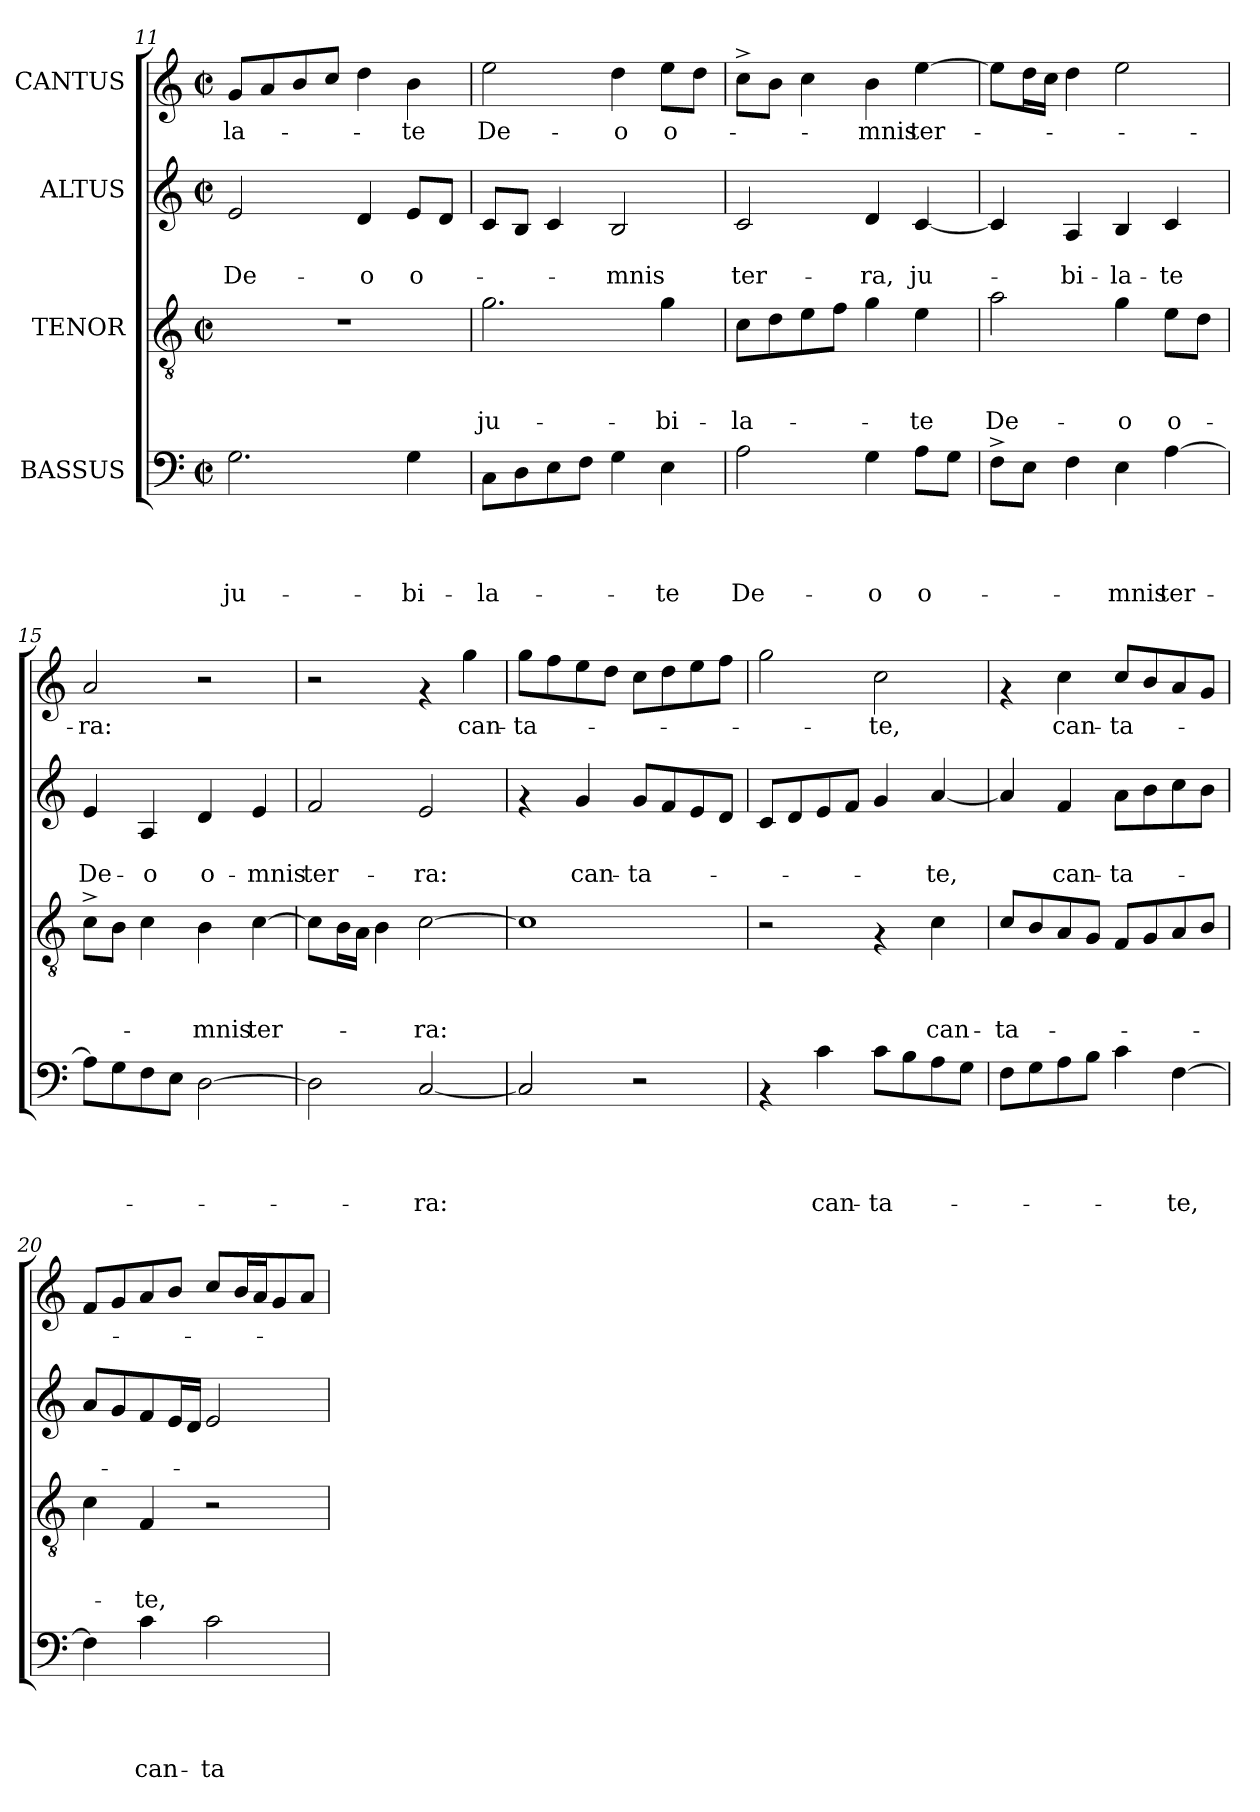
**kern	**text	**text	**text	**text	**kern	**text	**text	**text	**kern	**text	**text	**kern	**text
*part4	*part4	*part4	*part4	*part4	*part3	*part3	*part3	*part3	*part2	*part2	*part2	*part1	*part1
*staff4	*staff4	*staff4	*staff4	*staff4	*staff3	*staff3	*staff3	*staff3	*staff2	*staff2	*staff2	*staff1	*staff1
*I"BASSUS	*	*	*	*	*I"TENOR	*	*	*	*I"ALTUS	*	*	*I"CANTUS	*
*clefF4	*	*	*	*	*clefGv2	*	*	*	*clefG2	*	*	*clefG2	*
*k[]	*	*	*	*	*k[]	*	*	*	*k[]	*	*	*k[]	*
*C:	*	*	*	*	*C:	*	*	*	*C:	*	*	*C:	*
*M2/2	*	*	*	*	*M2/2	*	*	*	*M2/2	*	*	*M2/2	*
*met(c|)	*	*	*	*	*met(c|)	*	*	*	*met(c|)	*	*	*met(c|)	*
=11	=11	=11	=11	=11	=11	=11	=11	=11	=11	=11	=11	=11	=11
!	!	!	!	!LO:LY:b	!	!	!	!	!	!	!LO:LY:b	!	!LO:LY:b
2.G\	.	.	.	ju-	1r	.	.	.	2e/	.	De-	8g/L	-la-
.	.	.	.	.	.	.	.	.	.	.	.	8a/	.
.	.	.	.	.	.	.	.	.	.	.	.	8b/	.
.	.	.	.	.	.	.	.	.	.	.	.	8cc/J	.
!	!	!	!	!	!	!	!	!	!	!	!LO:LY:b	!	!
.	.	.	.	.	.	.	.	.	4d/	.	-o	4dd\	.
!	!	!	!	!LO:LY:b	!	!	!	!	!	!	!LO:LY:b	!	!LO:LY:b
4G\	.	.	.	-bi-	.	.	.	.	8e/L	.	o-	4b\	-te
.	.	.	.	.	.	.	.	.	8d/J	.	.	.	.
!!LO:PB:g=z
=12	=12	=12	=12	=12	=12	=12	=12	=12	=12	=12	=12	=12	=12
!	!	!	!	!LO:LY:b	!	!	!	!LO:LY:b	!	!	!	!	!LO:LY:b
8C\L	.	.	.	-la-	2.g\	.	.	ju-	8c/L	.	.	2ee\	De-
8D\	.	.	.	.	.	.	.	.	8B/J	.	.	.	.
8E\	.	.	.	.	.	.	.	.	4c/	.	.	.	.
8F\J	.	.	.	.	.	.	.	.	.	.	.	.	.
!	!	!	!	!	!	!	!	!	!	!	!LO:LY:b	!	!LO:LY:b
4G\	.	.	.	.	.	.	.	.	2B/	.	-mnis	4dd\	-o
!	!	!	!	!LO:LY:b	!	!	!	!LO:LY:b	!	!	!	!	!LO:LY:b
4E\	.	.	.	-te	4g\	.	.	-bi-	.	.	.	8ee\L	o-
.	.	.	.	.	.	.	.	.	.	.	.	8dd\J	.
=13	=13	=13	=13	=13	=13	=13	=13	=13	=13	=13	=13	=13	=13
!	!	!	!	!LO:LY:b	!	!	!	!LO:LY:b	!	!	!LO:LY:b	!	!
2A\	.	.	.	De-	8c\L	.	.	-la-	2c/	.	ter-	8cc^>\L	.
.	.	.	.	.	8d\	.	.	.	.	.	.	8b\J	.
.	.	.	.	.	8e\	.	.	.	.	.	.	4cc\	.
.	.	.	.	.	8f\J	.	.	.	.	.	.	.	.
!	!	!	!	!LO:LY:b	!	!	!	!	!	!	!LO:LY:b	!	!LO:LY:b
4G\	.	.	.	-o	4g\	.	.	.	4d/	.	-ra,	4b\	-mnis
!	!	!	!	!LO:LY:b	!	!	!	!LO:LY:b	!	!	!LO:LY:b	!	!LO:LY:b
8A\L	.	.	.	o-	4e\	.	.	-te	[<4c/	.	ju-	[>4ee\	ter-
8G\J	.	.	.	.	.	.	.	.	.	.	.	.	.
=14	=14	=14	=14	=14	=14	=14	=14	=14	=14	=14	=14	=14	=14
!	!	!	!	!	!	!	!	!LO:LY:b	!	!	!	!	!
8F^>\L	.	.	.	.	2a\	.	.	De-	4c/]	.	.	8ee\L]	.
8E\J	.	.	.	.	.	.	.	.	.	.	.	16dd\L	.
.	.	.	.	.	.	.	.	.	.	.	.	16cc\JJ	.
!	!	!	!	!	!	!	!	!	!	!	!LO:LY:b	!	!
4F\	.	.	.	.	.	.	.	.	4A/	.	-bi-	4dd\	.
!	!	!	!	!LO:LY:b	!	!	!	!LO:LY:b	!	!	!LO:LY:b	!	!
4E\	.	.	.	-mnis	4g\	.	.	-o	4B/	.	-la-	2ee\	.
!	!	!	!	!LO:LY:b	!	!	!	!LO:LY:b	!	!	!LO:LY:b	!	!
[>4A\	.	.	.	ter-	8e\L	.	.	o-	4c/	.	-te	.	.
.	.	.	.	.	8d\J	.	.	.	.	.	.	.	.
=15	=15	=15	=15	=15	=15	=15	=15	=15	=15	=15	=15	=15	=15
!	!	!	!	!	!	!	!	!	!	!	!LO:LY:b	!	!LO:LY:b
8A\L]	.	.	.	.	8c^>\L	.	.	.	4e/	.	De-	2a/	-ra:
8G\	.	.	.	.	8B\J	.	.	.	.	.	.	.	.
!	!	!	!	!	!	!	!	!	!	!	!LO:LY:b	!	!
8F\	.	.	.	.	4c\	.	.	.	4A/	.	-o	.	.
8E\J	.	.	.	.	.	.	.	.	.	.	.	.	.
!	!	!	!	!	!	!	!	!LO:LY:b	!	!	!LO:LY:b	!	!
[>2D\	.	.	.	.	4B\	.	.	-mnis	4d/	.	o-	2r	.
!	!	!	!	!	!	!	!	!LO:LY:b	!	!	!LO:LY:b	!	!
.	.	.	.	.	[>4c\	.	.	ter-	4e/	.	-mnis	.	.
=16	=16	=16	=16	=16	=16	=16	=16	=16	=16	=16	=16	=16	=16
!	!	!	!	!	!	!	!	!	!	!	!LO:LY:b	!	!
2D\]	.	.	.	.	8c\L]	.	.	.	2f/	.	ter-	2r	.
.	.	.	.	.	16B\L	.	.	.	.	.	.	.	.
.	.	.	.	.	16A\JJ	.	.	.	.	.	.	.	.
.	.	.	.	.	4B\	.	.	.	.	.	.	.	.
!	!	!	!	!LO:LY:b	!	!	!	!LO:LY:b	!	!	!LO:LY:b	!	!
[<2C/	.	.	.	-ra:	[<2c\	.	.	-ra:	2e/	.	-ra:	4rf	.
!	!	!	!	!	!	!	!	!	!	!	!	!	!LO:LY:b
.	.	.	.	.	.	.	.	.	.	.	.	4gg\	can-
!!LO:LB:g=z
=17	=17	=17	=17	=17	=17	=17	=17	=17	=17	=17	=17	=17	=17
!	!	!	!	!	!	!	!	!	!	!	!	!	!LO:LY:b
2C/]	.	.	.	.	1c]	.	.	.	4rf	.	.	8gg\L	-ta-
.	.	.	.	.	.	.	.	.	.	.	.	8ff\	.
!	!	!	!	!	!	!	!	!	!	!	!LO:LY:b	!	!
.	.	.	.	.	.	.	.	.	4g/	.	can-	8ee\	.
.	.	.	.	.	.	.	.	.	.	.	.	8dd\J	.
!	!	!	!	!	!	!	!	!	!	!	!LO:LY:b	!	!
2r	.	.	.	.	.	.	.	.	8g/L	.	-ta-	8cc\L	.
.	.	.	.	.	.	.	.	.	8f/	.	.	8dd\	.
.	.	.	.	.	.	.	.	.	8e/	.	.	8ee\	.
.	.	.	.	.	.	.	.	.	8d/J	.	.	8ff\J	.
=18	=18	=18	=18	=18	=18	=18	=18	=18	=18	=18	=18	=18	=18
4rAA	.	.	.	.	2r	.	.	.	8c/L	.	.	2gg\	.
.	.	.	.	.	.	.	.	.	8d/	.	.	.	.
!	!	!	!	!LO:LY:b	!	!	!	!	!	!	!	!	!
4c\	.	.	.	can-	.	.	.	.	8e/	.	.	.	.
.	.	.	.	.	.	.	.	.	8f/J	.	.	.	.
!	!	!	!	!LO:LY:b	!	!	!	!	!	!	!	!	!LO:LY:b
8c\L	.	.	.	-ta-	4rF	.	.	.	4g/	.	.	2cc\	-te,
8B\	.	.	.	.	.	.	.	.	.	.	.	.	.
!	!	!	!	!	!	!	!	!LO:LY:b	!	!	!LO:LY:b	!	!
8A\	.	.	.	.	4c\	.	.	can-	[<4a/	.	-te,	.	.
8G\J	.	.	.	.	.	.	.	.	.	.	.	.	.
=19	=19	=19	=19	=19	=19	=19	=19	=19	=19	=19	=19	=19	=19
!	!	!	!	!	!	!	!	!LO:LY:b	!	!	!	!	!
8F\L	.	.	.	.	8c/L	.	.	-ta-	4a/]	.	.	4rf	.
8G\	.	.	.	.	8B/	.	.	.	.	.	.	.	.
!	!	!	!	!	!	!	!	!	!	!	!LO:LY:b	!	!LO:LY:b
8A\	.	.	.	.	8A/	.	.	.	4f/	.	can-	4cc\	can-
8B\J	.	.	.	.	8G/J	.	.	.	.	.	.	.	.
!	!	!	!	!	!	!	!	!	!	!	!LO:LY:b	!	!LO:LY:b
4c\	.	.	.	.	8F/L	.	.	.	8a\L	.	-ta-	8cc/L	-ta-
.	.	.	.	.	8G/	.	.	.	8b\	.	.	8b/	.
!	!	!	!	!LO:LY:b	!	!	!	!	!	!	!	!	!
[>4F\	.	.	.	-te,	8A/	.	.	.	8cc\	.	.	8a/	.
.	.	.	.	.	8B/J	.	.	.	8b\J	.	.	8g/J	.
=20	=20	=20	=20	=20	=20	=20	=20	=20	=20	=20	=20	=20	=20
4F\]	.	.	.	.	4c\	.	.	.	8a/L	.	.	8f/L	.
.	.	.	.	.	.	.	.	.	8g/	.	.	8g/	.
!	!	!	!	!LO:LY:b	!	!	!	!LO:LY:b	!	!	!	!	!
4c\	.	.	.	can-	4F/	.	.	-te,	8f/	.	.	8a/	.
.	.	.	.	.	.	.	.	.	16e/L	.	.	8b/J	.
.	.	.	.	.	.	.	.	.	16d/JJ	.	.	.	.
!	!	!	!	!LO:LY:b	!	!	!	!	!	!	!	!	!
2c\	.	.	.	-ta-	2r	.	.	.	2e/	.	.	8cc/L	.
.	.	.	.	.	.	.	.	.	.	.	.	16b/L	.
.	.	.	.	.	.	.	.	.	.	.	.	16a/J	.
.	.	.	.	.	.	.	.	.	.	.	.	8g/	.
.	.	.	.	.	.	.	.	.	.	.	.	8a/J	.
=	=	=	=	=	=	=	=	=	=	=	=	=	=
*-	*-	*-	*-	*-	*-	*-	*-	*-	*-	*-	*-	*-	*-
